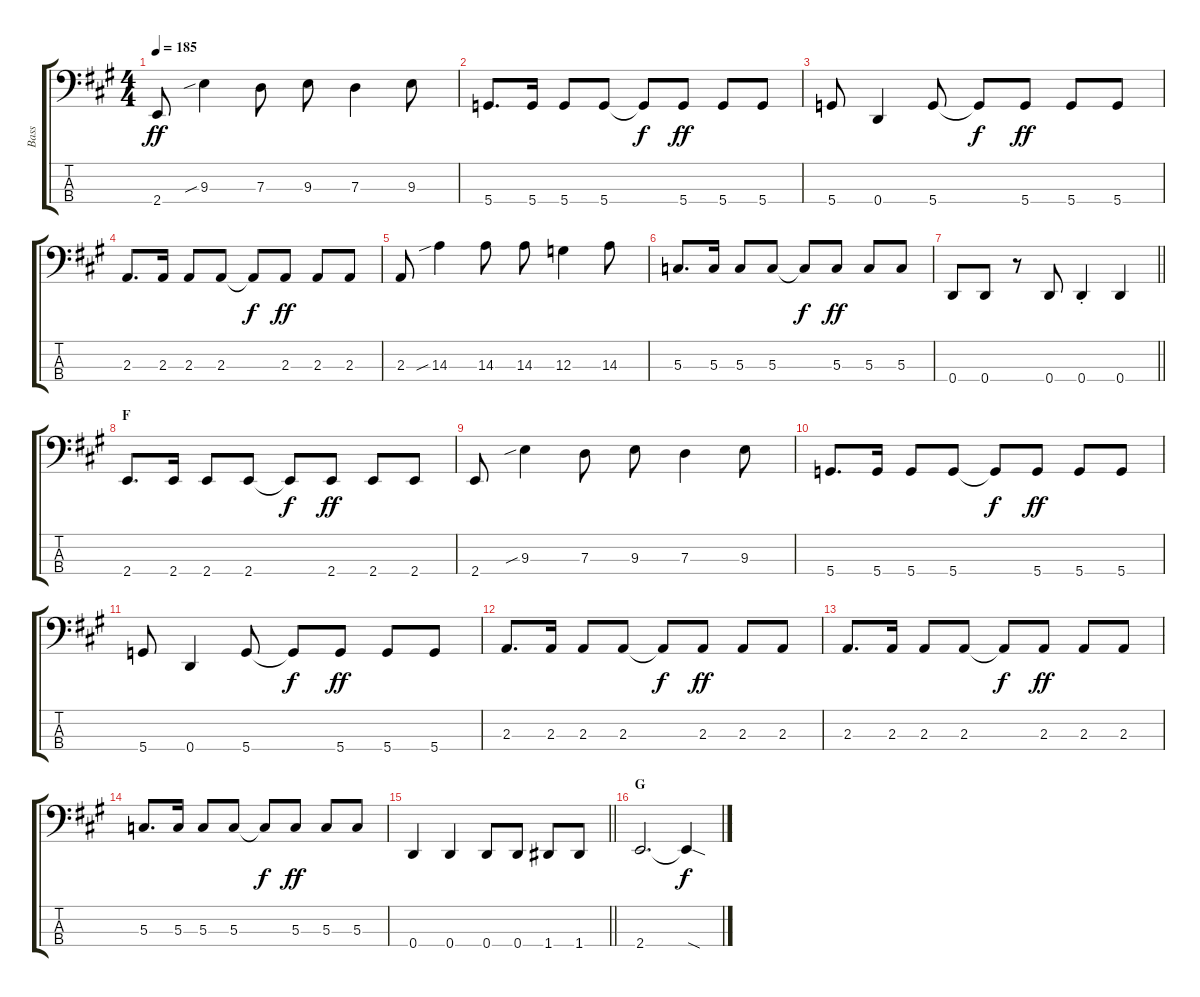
\track ("Bass" "Bass") {instrument electricbasspick}
\staff {score tabs}
\tuning (F2 C2 G1 D1) {hide}
\ts (4 4)
\tempo 185
\clef f4
\ks a
2.4.8{dy ff} 9.3{sib}.4 7.3.8 9.3.8 7.3.4 9.3.8 |
5.4.8{d} 5.4.16 5.4.8 5.4.8 5.4{t}.8{dy f} 5.4.8{dy ff} 5.4.8 5.4.8 |
5.4.8 0.4.4 5.4.8 5.4{t}.8{dy f} 5.4.8{dy ff} 5.4.8 5.4.8 |
2.3.8{d} 2.3.16 2.3.8 2.3.8 2.3{t}.8{dy f} 2.3.8{dy ff} 2.3.8 2.3.8 |
2.3.8 14.3{sib}.4 14.3.8 14.3.8 12.3.4 14.3.8 |
5.3.8{d} 5.3.16 5.3.8 5.3.8 5.3{t}.8{dy f} 5.3.8{dy ff} 5.3.8 5.3.8 |
\barLineRight lightlight
0.4.8 0.4.8 r.8 0.4.8 0.4{st}.4 0.4.4 |
\section ("" "F")
2.4.8{d} 2.4.16 2.4.8 2.4.8 2.4{t}.8{dy f} 2.4.8{dy ff} 2.4.8 2.4.8 |
2.4.8 9.3{sib}.4 7.3.8 9.3.8 7.3.4 9.3.8 |
5.4.8{d} 5.4.16 5.4.8 5.4.8 5.4{t}.8{dy f} 5.4.8{dy ff} 5.4.8 5.4.8 |
5.4.8 0.4.4 5.4.8 5.4{t}.8{dy f} 5.4.8{dy ff} 5.4.8 5.4.8 |
2.3.8{d} 2.3.16 2.3.8 2.3.8 2.3{t}.8{dy f} 2.3.8{dy ff} 2.3.8 2.3.8 |
2.3.8{d} 2.3.16 2.3.8 2.3.8 2.3{t}.8{dy f} 2.3.8{dy ff} 2.3.8 2.3.8 |
5.3.8{d} 5.3.16 5.3.8 5.3.8 5.3{t}.8{dy f} 5.3.8{dy ff} 5.3.8 5.3.8 |
\barLineRight lightlight
0.4.4 0.4.4 0.4.8 0.4.8 1.4.8 1.4.8 |
\section ("" "G")
2.4.2{d} 2.4{sod t}.4{dy f}
